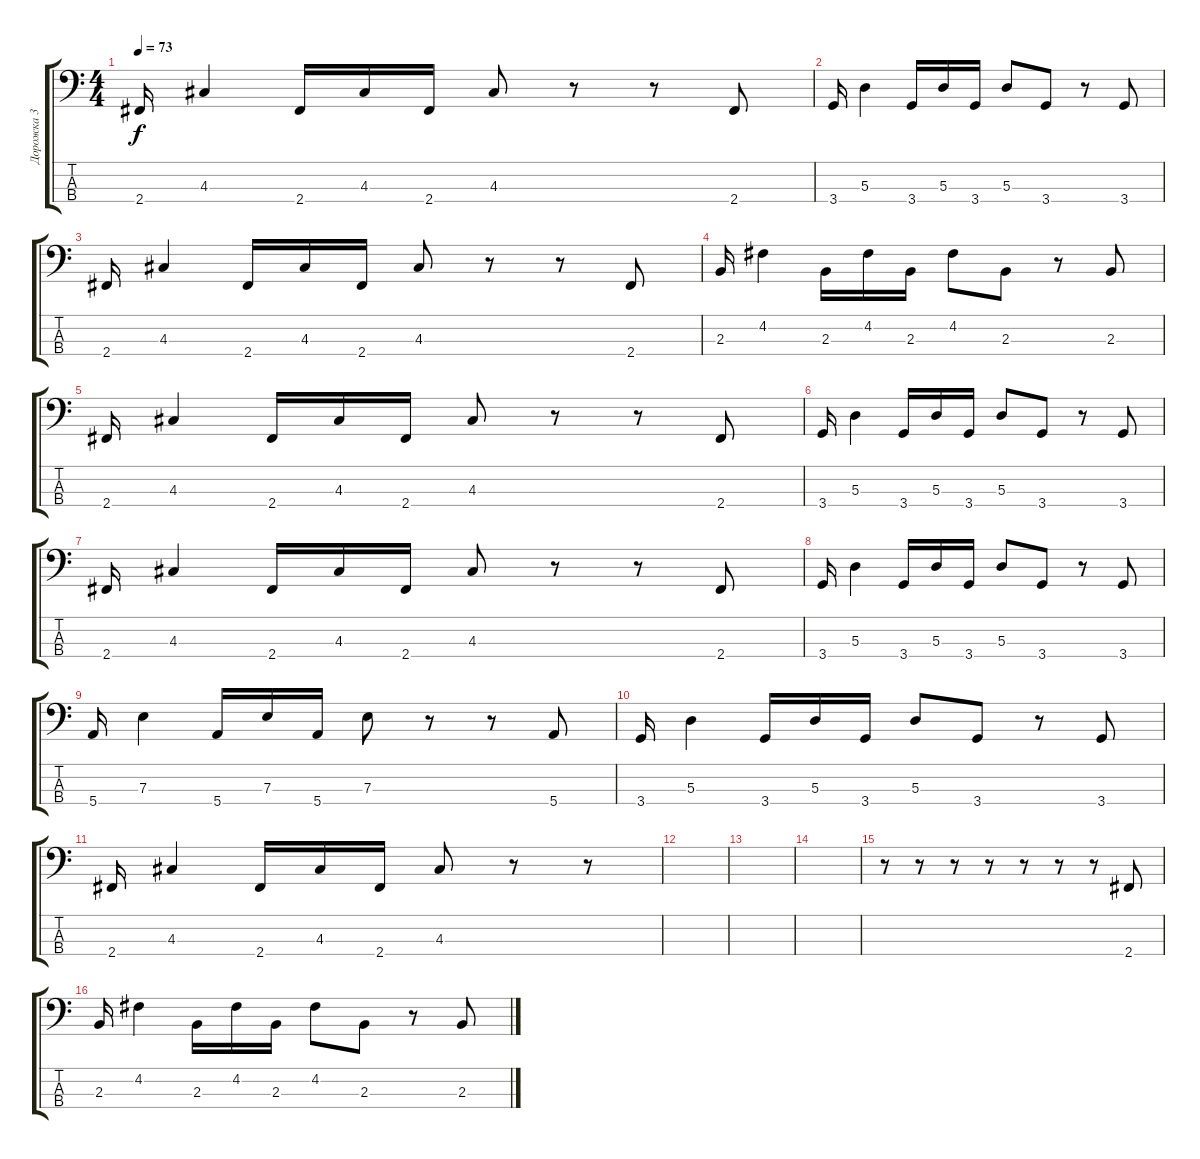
\track ("Дорожка 3" "Дорожка 3") {instrument electricbasspick}
\staff {score tabs}
\tuning (G2 D2 A1 E1) {hide}
\ts (4 4)
\tempo 73
\clef f4
\ks c
2.4.16{dy f} 4.3.4 2.4.16 4.3.16 2.4.16 4.3.8 r.8 r.8 2.4.8 |
3.4.16 5.3.4 3.4.16 5.3.16 3.4.16 5.3.8 3.4.8 r.8 3.4.8 |
2.4.16 4.3.4 2.4.16 4.3.16 2.4.16 4.3.8 r.8 r.8 2.4.8 |
2.3.16 4.2.4 2.3.16 4.2.16 2.3.16 4.2.8 2.3.8 r.8 2.3.8 |
2.4.16 4.3.4 2.4.16 4.3.16 2.4.16 4.3.8 r.8 r.8 2.4.8 |
3.4.16 5.3.4 3.4.16 5.3.16 3.4.16 5.3.8 3.4.8 r.8 3.4.8 |
2.4.16 4.3.4 2.4.16 4.3.16 2.4.16 4.3.8 r.8 r.8 2.4.8 |
3.4.16 5.3.4 3.4.16 5.3.16 3.4.16 5.3.8 3.4.8 r.8 3.4.8 |
5.4.16 7.3.4 5.4.16 7.3.16 5.4.16 7.3.8 r.8 r.8 5.4.8 |
3.4.16 5.3.4 3.4.16 5.3.16 3.4.16 5.3.8 3.4.8 r.8 3.4.8 |
2.4.16 4.3.4 2.4.16 4.3.16 2.4.16 4.3.8 r.8 r.8 |
|
|
|
r.8 r.8 r.8 r.8 r.8 r.8 r.8 2.4.8 |
2.3.16 4.2.4 2.3.16 4.2.16 2.3.16 4.2.8 2.3.8 r.8 2.3.8
